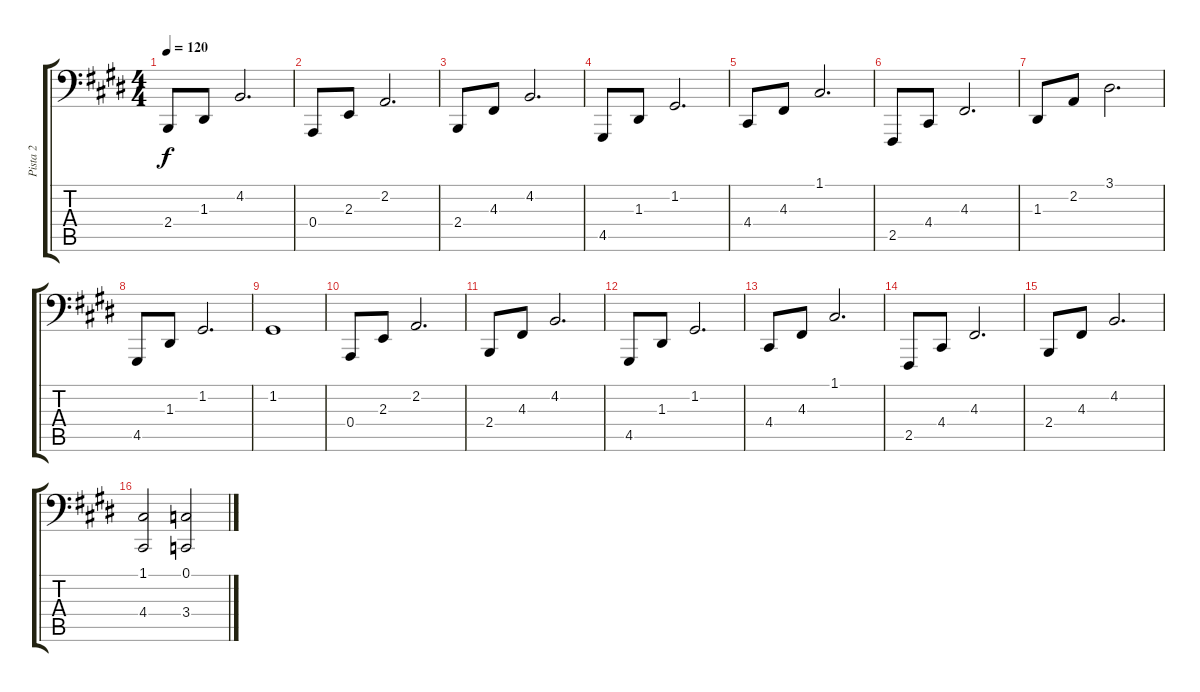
\track ("Pista 2" "Pista 2") {instrument acousticgrandpiano}
\staff {score tabs}
\tuning (C3 G2 D2 A1 E1 B0) {hide}
\ts (4 4)
\tempo 120
\clef f4
\ks e
2.4.8{dy f} 1.3.8 4.2.2{d} |
0.4.8 2.3.8 2.2.2{d} |
2.4.8 4.3.8 4.2.2{d} |
4.5.8 1.3.8 1.2.2{d} |
4.4.8 4.3.8 1.1.2{d} |
2.5.8 4.4.8 4.3.2{d} |
1.3.8 2.2.8 3.1.2{d} |
4.5.8 1.3.8 1.2.2{d} |
1.2.1 |
0.4.8 2.3.8 2.2.2{d} |
2.4.8 4.3.8 4.2.2{d} |
4.5.8 1.3.8 1.2.2{d} |
4.4.8 4.3.8 1.1.2{d} |
2.5.8 4.4.8 4.3.2{d} |
2.4.8 4.3.8 4.2.2{d} |
(1.1 4.4).2 (0.1 3.4).2
